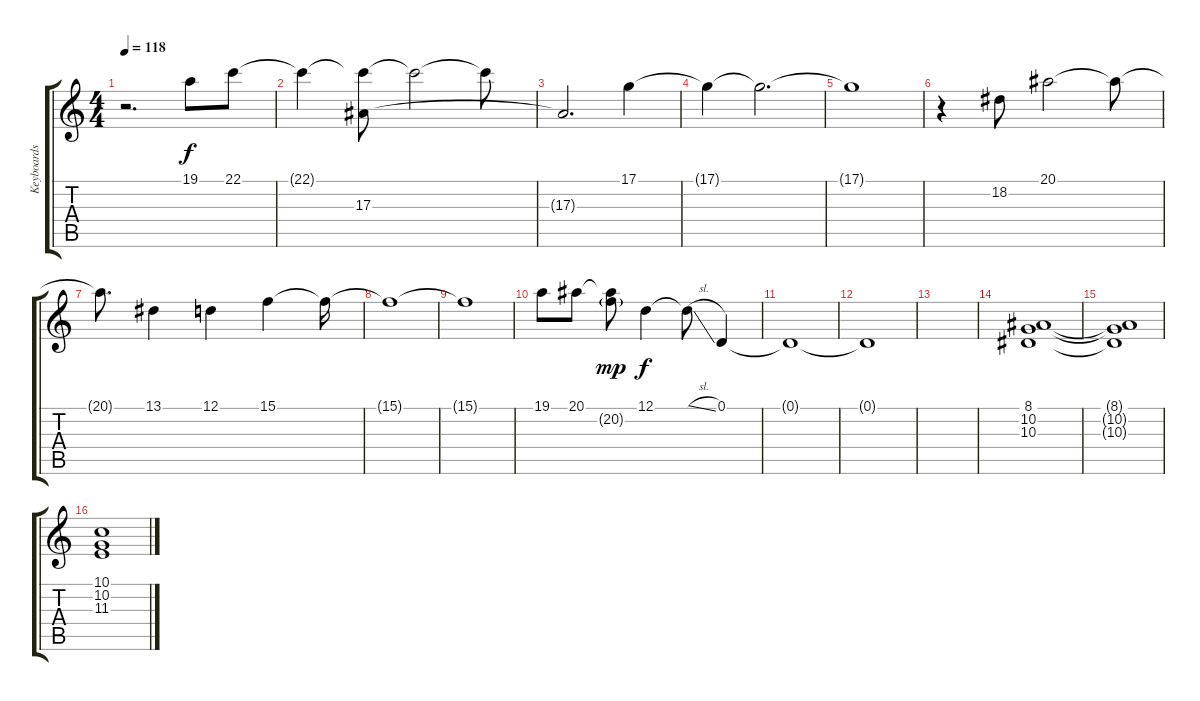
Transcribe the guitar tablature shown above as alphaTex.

\track ("Keyboards II" "Keyboards ") {instrument stringensemble2}
\staff {score tabs}
\tuning (D4 A3 F3 C3 G2 C2) {hide}
\ts (4 4)
\tempo 118
\clef g2
\ks c
r.2{d dy f} 19.1.8{volume 14 instrument lead1square} 22.1.8 |
22.1{t}.4 (22.1{t} 17.3).8{volume 0} 22.1{t}.2 22.1{t}.8 |
17.3{t}.2{d volume 8} 17.1.4{volume 14} |
17.1{t}.4 17.1{t}.2{d volume 0} |
17.1{t}.1 |
r.4 18.2.8{volume 12} 20.1.2 20.1{t}.8{volume 0} |
20.1{t}.8{d} 13.1.4{volume 14} 12.1.4 15.1.4 15.1{t}.16 |
15.1{t}.1{volume 0} |
15.1{t}.1 |
19.1.8{volume 14} 20.1.8 (20.1{t} 20.2{g}).8{dy mp} 12.1.4{dy f} 12.1{sl t}.8 0.1.4 |
0.1{t}.1{volume 0} |
0.1{t}.1 |
|
(8.1 10.2 10.3).1{volume 6 instrument pad2warm} |
(8.1{t} 10.2{t} 10.3{t}).1 |
(10.1 10.2 11.3).1
